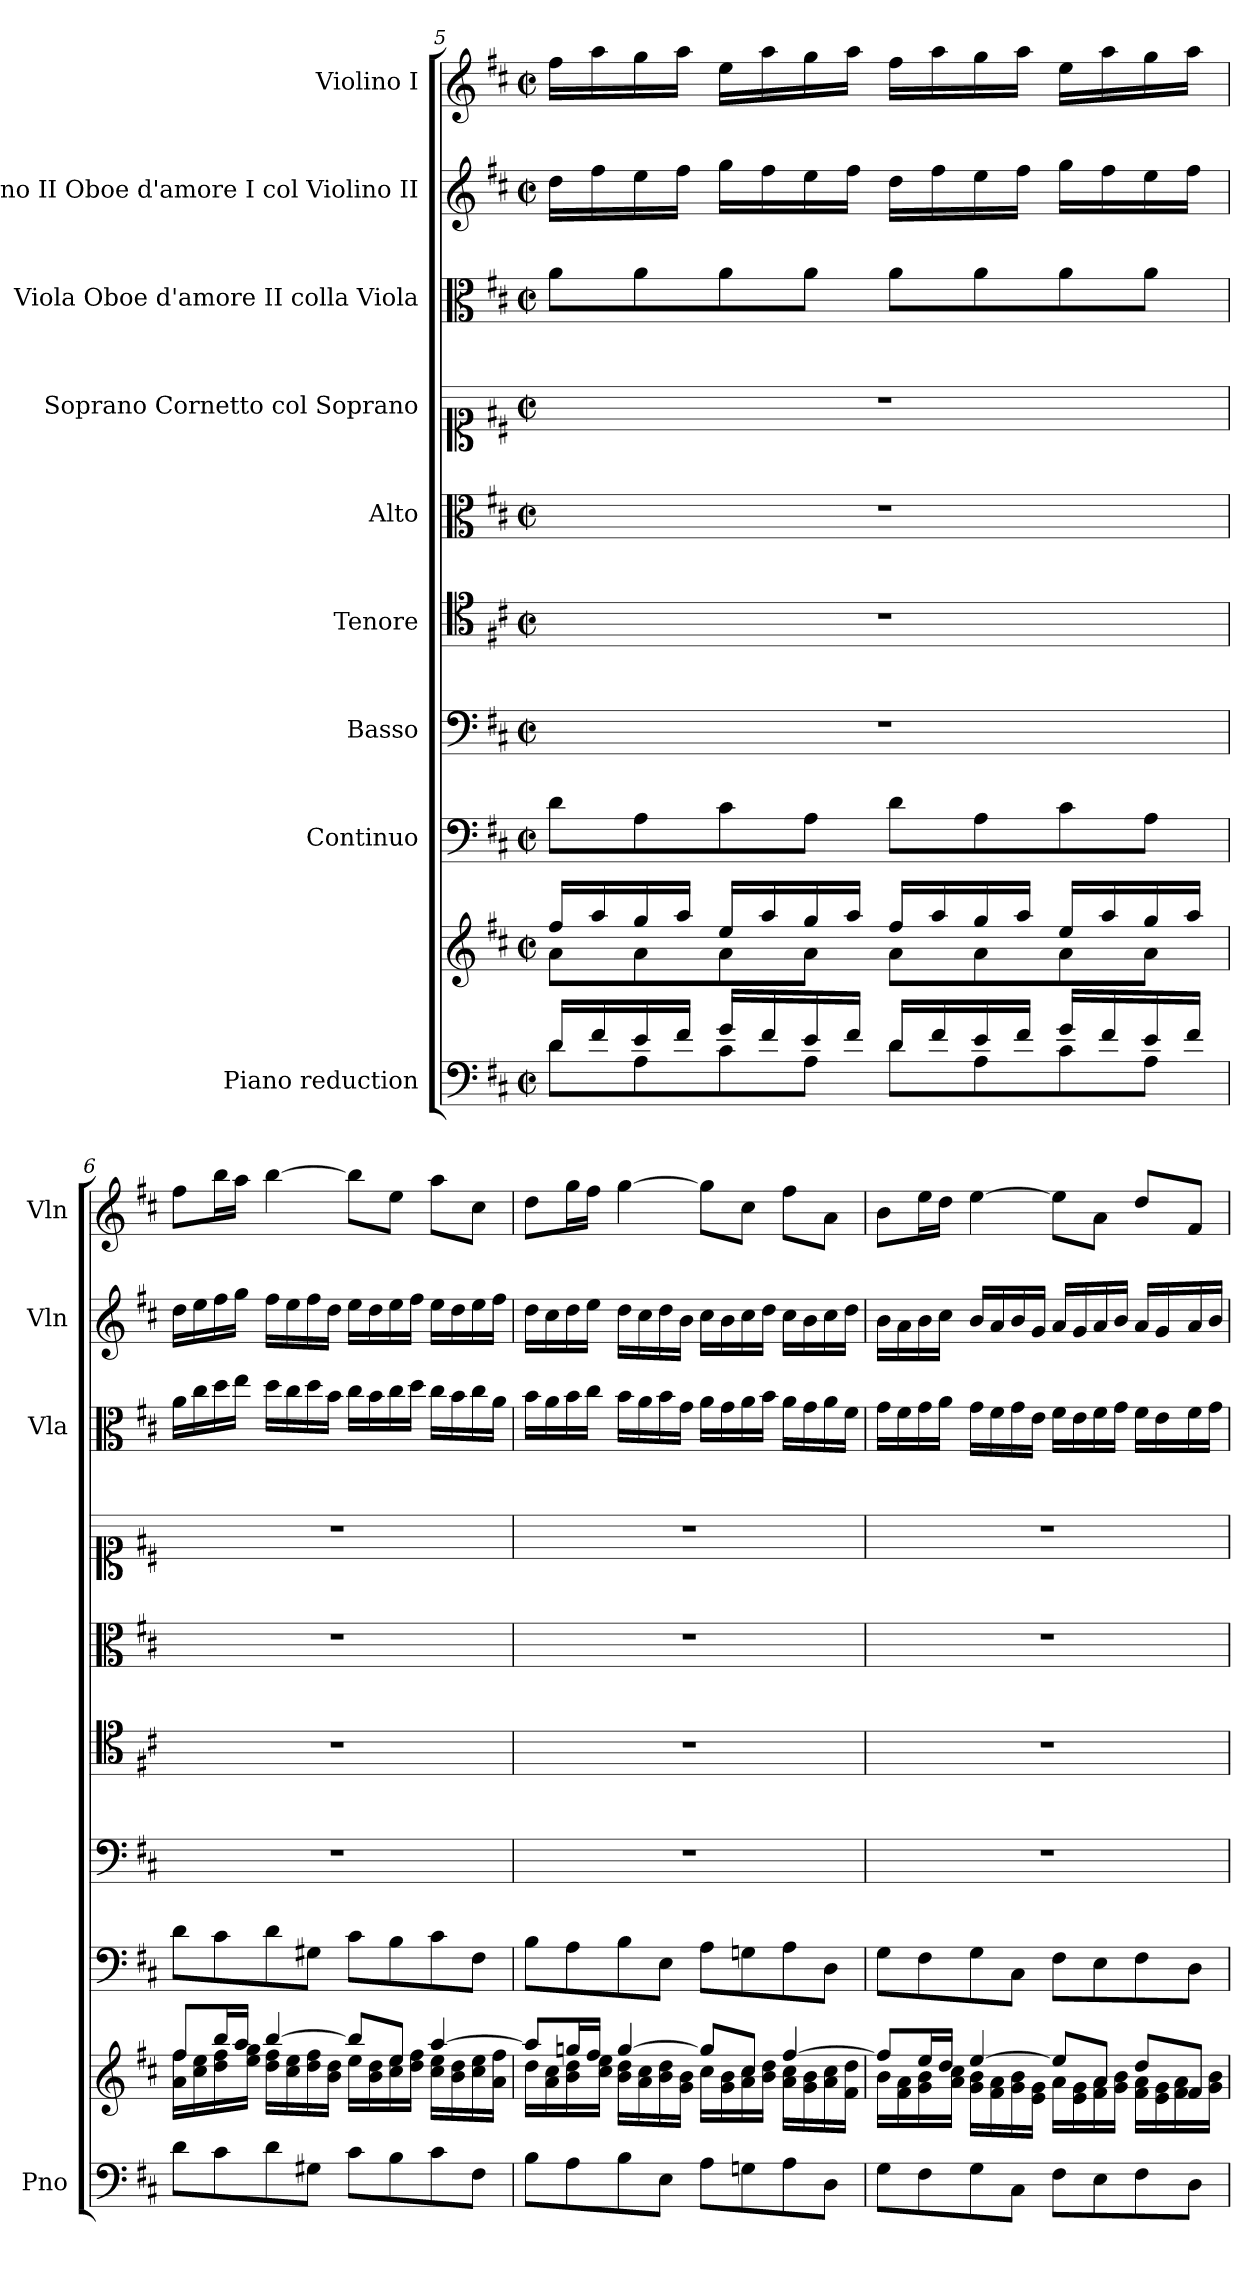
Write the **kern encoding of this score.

**kern	**kern	**kern	**kern	**kern	**kern	**kern	**kern	**kern	**kern
*part9	*part9	*part8	*part7	*part6	*part5	*part4	*part3	*part2	*part1
*staff10	*staff9	*staff8	*staff7	*staff6	*staff5	*staff4	*staff3	*staff2	*staff1
*I"Piano reduction	*	*I"Continuo	*I"Basso	*I"Tenore	*I"Alto	*I"Soprano Cornetto col Soprano	*I"Viola Oboe d'amore II colla Viola	*I"Violino II Oboe d'amore I col Violino II	*I"Violino I
*I'Pno	*	*	*	*	*	*	*I'Vla	*I'Vln	*I'Vln
!!LO:PB:g=z
*clefF4	*clefG2	*clefF4	*clefF4	*clefC4	*clefC3	*clefC1	*clefC3	*clefG2	*clefG2
*k[f#c#]	*k[f#c#]	*k[f#c#]	*k[f#c#]	*k[f#c#]	*k[f#c#]	*k[f#c#]	*k[f#c#]	*k[f#c#]	*k[f#c#]
*M2/2	*M2/2	*M2/2	*M2/2	*M2/2	*M2/2	*M2/2	*M2/2	*M2/2	*M2/2
*met(c|)	*met(c|)	*met(c|)	*met(c|)	*met(c|)	*met(c|)	*met(c|)	*met(c|)	*met(c|)	*met(c|)
=5	=5	=5	=5	=5	=5	=5	=5	=5	=5
*^	*^	*	*	*	*	*	*	*	*
16d/LL	8d\L	16ff#/LL	8a\L	8d\L	1r	1r	1r	1r	8a\L	16dd\LL	16ff#\LL
16f#/	.	16aa/	.	.	.	.	.	.	.	16ff#\	16aa\
16e/	8A\	16gg/	8a\	8A\	.	.	.	.	8a\	16ee\	16gg\
16f#/JJ	.	16aa/JJ	.	.	.	.	.	.	.	16ff#\JJ	16aa\JJ
16g/LL	8c#\	16ee/LL	8a\	8c#\	.	.	.	.	8a\	16gg\LL	16ee\LL
16f#/	.	16aa/	.	.	.	.	.	.	.	16ff#\	16aa\
16e/	8A\J	16gg/	8a\J	8A\J	.	.	.	.	8a\J	16ee\	16gg\
16f#/JJ	.	16aa/JJ	.	.	.	.	.	.	.	16ff#\JJ	16aa\JJ
16d/LL	8d\L	16ff#/LL	8a\L	8d\L	.	.	.	.	8a\L	16dd\LL	16ff#\LL
16f#/	.	16aa/	.	.	.	.	.	.	.	16ff#\	16aa\
16e/	8A\	16gg/	8a\	8A\	.	.	.	.	8a\	16ee\	16gg\
16f#/JJ	.	16aa/JJ	.	.	.	.	.	.	.	16ff#\JJ	16aa\JJ
16g/LL	8c#\	16ee/LL	8a\	8c#\	.	.	.	.	8a\	16gg\LL	16ee\LL
16f#/	.	16aa/	.	.	.	.	.	.	.	16ff#\	16aa\
16e/	8A\J	16gg/	8a\J	8A\J	.	.	.	.	8a\J	16ee\	16gg\
16f#/JJ	.	16aa/JJ	.	.	.	.	.	.	.	16ff#\JJ	16aa\JJ
*v	*v	*	*	*	*	*	*	*	*	*	*
=6	=6	=6	=6	=6	=6	=6	=6	=6	=6	=6
8d\L	8ff#/L	16a\ 16ff#\LL	8d\L	1r	1r	1r	1r	16a\LL	16dd\LL	8ff#\L
.	.	16cc#\ 16ee\	.	.	.	.	.	16cc#\	16ee\	.
8c#\	16bb/L	16dd\ 16ff#\	8c#\	.	.	.	.	16dd\	16ff#\	16bb\L
.	16aa/JJ	16ee\ 16gg\JJ	.	.	.	.	.	16ee\JJ	16gg\JJ	16aa\JJ
8d\	[4bb/	16dd\ 16ff#\LL	8d\	.	.	.	.	16dd\LL	16ff#\LL	[4bb\
.	.	16cc#\ 16ee\	.	.	.	.	.	16cc#\	16ee\	.
8G#X\J	.	16dd\ 16ff#\	8G#X\J	.	.	.	.	16dd\	16ff#\	.
.	.	16b\ 16dd\JJ	.	.	.	.	.	16b\JJ	16dd\JJ	.
8c#\L	8bb/L]	16ee\LL	8c#\L	.	.	.	.	16cc#\LL	16ee\LL	8bb\L]
.	.	16b\ 16dd\	.	.	.	.	.	16b\	16dd\	.
8B\	8ee/J	16cc#\ 16ee\	8B\	.	.	.	.	16cc#\	16ee\	8ee\J
.	.	16dd\ 16ff#\JJ	.	.	.	.	.	16dd\JJ	16ff#\JJ	.
8c#\	[4aa/	16cc#\ 16ee\LL	8c#\	.	.	.	.	16cc#\LL	16ee\LL	8aa\L
.	.	16b\ 16dd\	.	.	.	.	.	16b\	16dd\	.
8F#\J	.	16cc#\ 16ee\	8F#\J	.	.	.	.	16cc#\	16ee\	8cc#\J
.	.	16a\ 16ff#\JJ	.	.	.	.	.	16a\JJ	16ff#\JJ	.
=7	=7	=7	=7	=7	=7	=7	=7	=7	=7	=7
8B\L	8aa/L]	16dd\LL	8B\L	1r	1r	1r	1r	16b\LL	16dd\LL	8dd\L
.	.	16a\ 16cc#\	.	.	.	.	.	16a\	16cc#\	.
8A\	16ggn/L	16b\ 16dd\	8A\	.	.	.	.	16b\	16dd\	16gg\L
.	16ff#/JJ	16cc#\ 16ee\JJ	.	.	.	.	.	16cc#\JJ	16ee\JJ	16ff#\JJ
8B\	[4gg/	16b\ 16dd\LL	8B\	.	.	.	.	16b\LL	16dd\LL	[4gg\
.	.	16a\ 16cc#\	.	.	.	.	.	16a\	16cc#\	.
8E\J	.	16b\ 16dd\	8E\J	.	.	.	.	16b\	16dd\	.
.	.	16g\ 16b\JJ	.	.	.	.	.	16g\JJ	16b\JJ	.
8A\L	8gg/L]	16cc#\LL	8A\L	.	.	.	.	16a\LL	16cc#\LL	8gg\L]
.	.	16g\ 16b\	.	.	.	.	.	16g\	16b\	.
8Gn\	8cc#/J	16a\ 16cc#\	8Gn\	.	.	.	.	16a\	16cc#\	8cc#\J
.	.	16b\ 16dd\JJ	.	.	.	.	.	16b\JJ	16dd\JJ	.
8A\	[4ff#/	16a\ 16cc#\LL	8A\	.	.	.	.	16a\LL	16cc#\LL	8ff#\L
.	.	16g\ 16b\	.	.	.	.	.	16g\	16b\	.
8D\J	.	16a\ 16cc#\	8D\J	.	.	.	.	16a\	16cc#\	8a\J
.	.	16f#\ 16dd\JJ	.	.	.	.	.	16f#\JJ	16dd\JJ	.
=8	=8	=8	=8	=8	=8	=8	=8	=8	=8	=8
8G\L	8ff#/L]	16b\LL	8G\L	1r	1r	1r	1r	16g\LL	16b\LL	8b\L
.	.	16f#\ 16a\	.	.	.	.	.	16f#\	16a\	.
8F#\	16ee/L	16g\ 16b\	8F#\	.	.	.	.	16g\	16b\	16ee\L
.	16dd/JJ	16a\ 16cc#\JJ	.	.	.	.	.	16a\JJ	16cc#\JJ	16dd\JJ
8G\	[4ee/	16g\ 16b\LL	8G\	.	.	.	.	16g\LL	16b/LL	[4ee\
.	.	16f#\ 16a\	.	.	.	.	.	16f#\	16a/	.
8C#\J	.	16g\ 16b\	8C#\J	.	.	.	.	16g\	16b/	.
.	.	16e\ 16g\JJ	.	.	.	.	.	16e\JJ	16g/JJ	.
8F#\L	8ee/L]	16a\LL	8F#\L	.	.	.	.	16f#\LL	16a/LL	8ee\L]
.	.	16e\ 16g\	.	.	.	.	.	16e\	16g/	.
8E\	8a/J	16f#\ 16a\	8E\	.	.	.	.	16f#\	16a/	8a\J
.	.	16g\ 16b\JJ	.	.	.	.	.	16g\JJ	16b/JJ	.
8F#\	8dd/L	16f#\ 16a\LL	8F#\	.	.	.	.	16f#\LL	16a/LL	8dd/L
.	.	16e\ 16g\	.	.	.	.	.	16e\	16g/	.
8D\J	8f#/J	16f#\ 16a\	8D\J	.	.	.	.	16f#\	16a/	8f#/J
.	.	16g\ 16b\JJ	.	.	.	.	.	16g\JJ	16b/JJ	.
*	*v	*v	*	*	*	*	*	*	*	*
=	=	=	=	=	=	=	=	=	=
*-	*-	*-	*-	*-	*-	*-	*-	*-	*-
